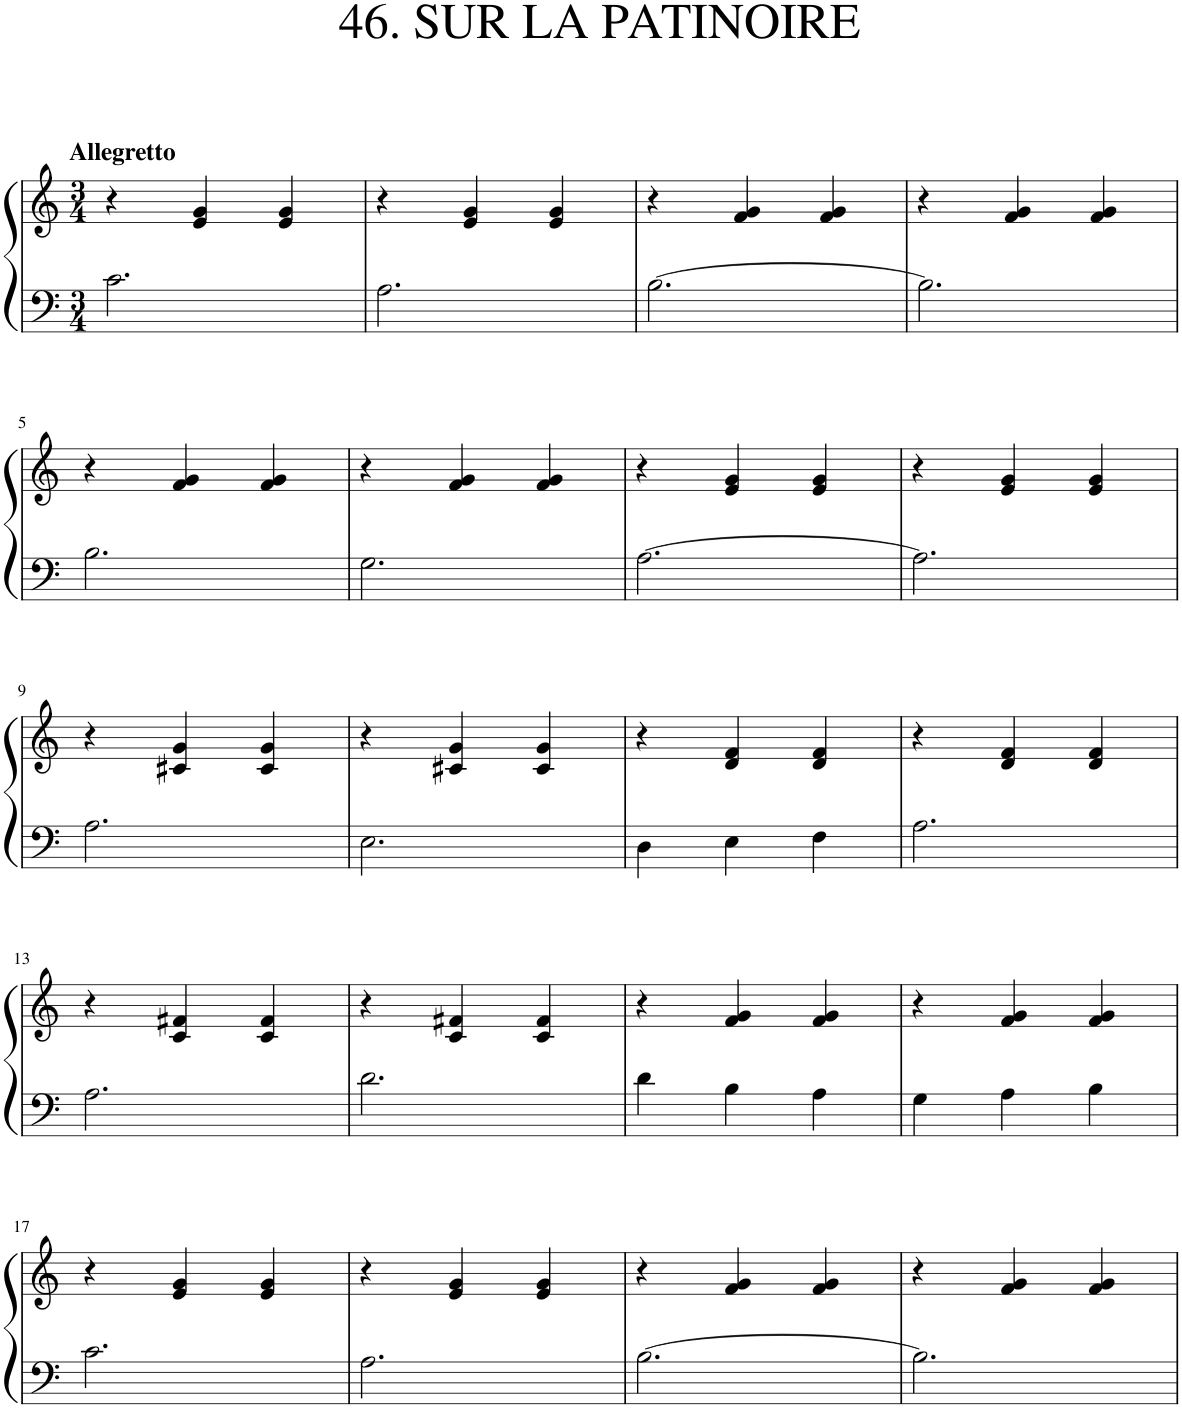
**kern	**kern
*part1	*part1
*staff2	*staff1
*I"Piano	*
*I'Pno.	*
*clefF4	*clefG2
*k[]	*k[]
*M3/4	*M3/4
=1	=1
!	!LO:TX:a:B:t=Allegretto
2.c\	4r
.	4e/ 4g/
.	4e/ 4g/
=2	=2
2.A\	4r
.	4e/ 4g/
.	4e/ 4g/
=3	=3
[2.B\	4r
.	4f/ 4g/
.	4f/ 4g/
=4	=4
2.B\]	4r
.	4f/ 4g/
.	4f/ 4g/
!!LO:LB:g=z
=5	=5
2.B\	4r
.	4f/ 4g/
.	4f/ 4g/
=6	=6
2.G\	4r
.	4f/ 4g/
.	4f/ 4g/
=7	=7
[2.A\	4r
.	4e/ 4g/
.	4e/ 4g/
=8	=8
2.A\]	4r
.	4e/ 4g/
.	4e/ 4g/
!!LO:LB:g=z
=9	=9
2.A\	4r
.	4c#X/ 4g/
.	4c#/ 4g/
=10	=10
2.E\	4r
.	4c#X/ 4g/
.	4c#/ 4g/
=11	=11
4D\	4r
4E\	4d/ 4f/
4F\	4d/ 4f/
=12	=12
2.A\	4r
.	4d/ 4f/
.	4d/ 4f/
!!LO:LB:g=z
=13	=13
2.A\	4r
.	4c/ 4f#X/
.	4c/ 4f#/
=14	=14
2.d\	4r
.	4c/ 4f#X/
.	4c/ 4f#/
=15	=15
4d\	4r
4B\	4f/ 4g/
4A\	4f/ 4g/
=16	=16
4G\	4r
4A\	4f/ 4g/
4B\	4f/ 4g/
!!LO:LB:g=z
=17	=17
2.c\	4r
.	4e/ 4g/
.	4e/ 4g/
=18	=18
2.A\	4r
.	4e/ 4g/
.	4e/ 4g/
=19	=19
[2.B\	4r
.	4f/ 4g/
.	4f/ 4g/
=20	=20
2.B\]	4r
.	4f/ 4g/
.	4f/ 4g/
=	=
*-	*-
